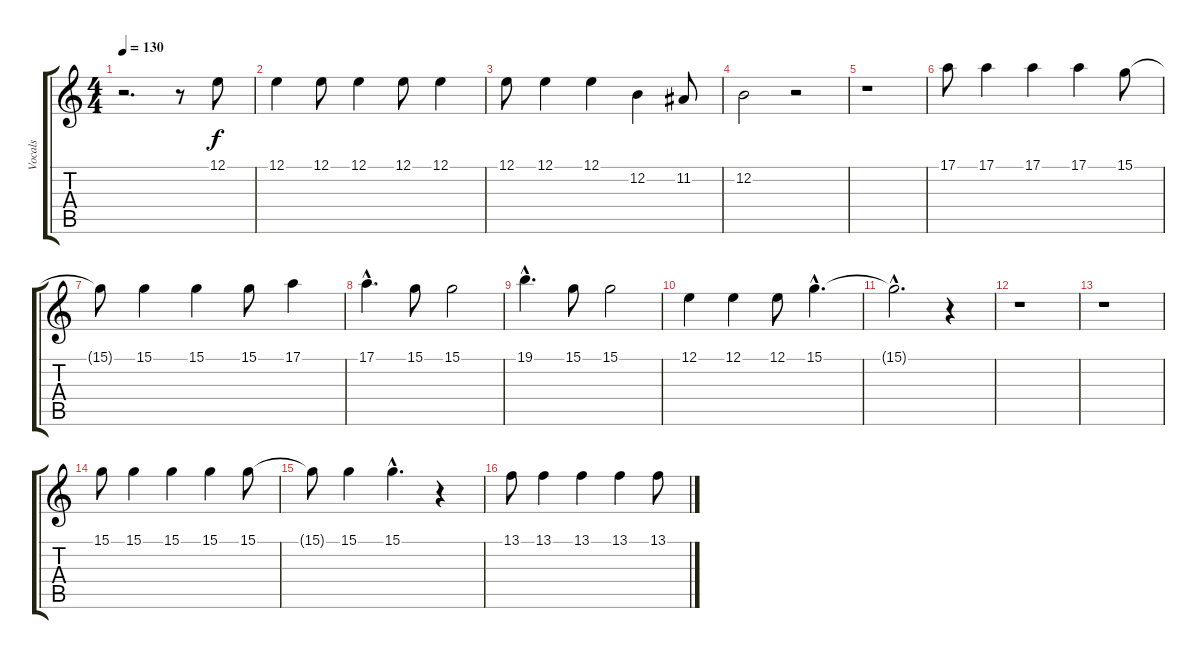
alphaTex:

\track ("Vocals" "Vocals") {instrument baritonesax}
\staff {score tabs}
\tuning (E4 B3 G3 D3 A2 E2) {hide}
\ts (4 4)
\tempo 130
\clef g2
\ks c
r.2{d dy f} r.8 12.1.8 |
12.1.4 12.1.8 12.1.4 12.1.8 12.1.4 |
12.1.8 12.1.4 12.1.4 12.2.4 11.2.8 |
12.2.2 r.2 |
r.1 |
17.1.8 17.1.4 17.1.4 17.1.4 15.1.8 |
15.1{t}.8 15.1.4 15.1.4 15.1.8 17.1.4 |
17.1{hac}.4{d} 15.1.8 15.1.2 |
19.1{hac}.4{d} 15.1.8 15.1.2 |
12.1.4 12.1.4 12.1.8 15.1{hac}.4{d} |
15.1{hac t}.2{d} r.4 |
r.1 |
r.1 |
15.1.8 15.1.4 15.1.4 15.1.4 15.1.8 |
15.1{t}.8 15.1.4 15.1{hac}.4{d} r.4 |
13.1.8 13.1.4 13.1.4 13.1.4 13.1.8
